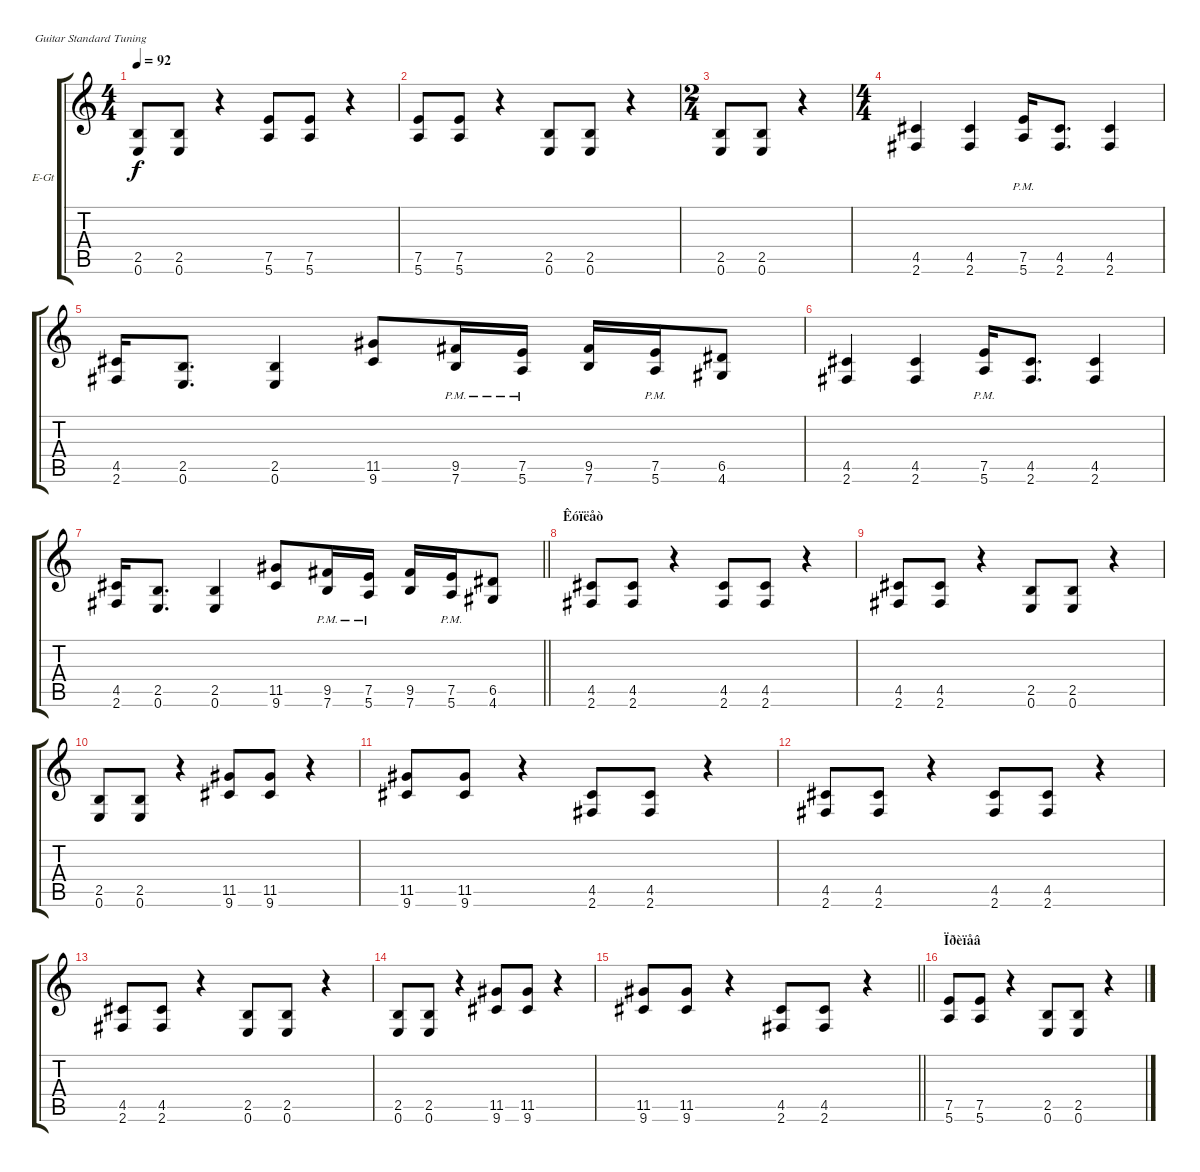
\bracketExtendMode groupsimilarinstruments
\firstSystemTrackNameOrientation horizontal
\otherSystemsTrackNameOrientation horizontal
\track ("Ãèòàðà 1" "E-Gt") {instrument distortionguitar}
\staff {score tabs}
\tuning (E4 B3 G3 D3 A2 E2)
\ts (4 4)
\tempo 92
\clef g2
\ks c
(2.5 0.6).8{dy f} (2.5 0.6).8 r.4 (7.5 5.6).8 (7.5 5.6).8 r.4 |
(7.5 5.6).8 (7.5 5.6).8 r.4 (2.5 0.6).8 (2.5 0.6).8 r.4 |
\ts (2 4)
\beaming (8 2 2 2 2)
(2.5 0.6).8 (2.5 0.6).8 r.4 |
\ts (4 4)
\beaming (8 2 2 2 2)
(4.5 2.6).4 (4.5 2.6).4 (7.5{pm} 5.6{pm}).16 (4.5 2.6).8{d} (4.5 2.6).4 |
(4.5 2.6).16 (2.5 0.6).8{d} (2.5 0.6).4 (11.5 9.6).8 (9.5{pm} 7.6{pm}).16 (7.5{pm} 5.6{pm}).16 (9.5 7.6).16 (7.5{pm} 5.6{pm}).16 (6.5 4.6).8 |
(4.5 2.6).4 (4.5 2.6).4 (7.5{pm} 5.6{pm}).16 (4.5 2.6).8{d} (4.5 2.6).4 |
\barLineRight lightlight
(4.5 2.6).16 (2.5 0.6).8{d} (2.5 0.6).4 (11.5 9.6).8 (9.5{pm} 7.6{pm}).16 (7.5{pm} 5.6{pm}).16 (9.5 7.6).16 (7.5{pm} 5.6{pm}).16 (6.5 4.6).8 |
\section ("" "Êóïëåò")
(4.5 2.6).8 (4.5 2.6).8 r.4 (4.5 2.6).8 (4.5 2.6).8 r.4 |
(4.5 2.6).8 (4.5 2.6).8 r.4 (2.5 0.6).8 (2.5 0.6).8 r.4 |
(2.5 0.6).8 (2.5 0.6).8 r.4 (11.5 9.6).8 (11.5 9.6).8 r.4 |
(11.5 9.6).8 (11.5 9.6).8 r.4 (4.5 2.6).8 (4.5 2.6).8 r.4 |
(4.5 2.6).8 (4.5 2.6).8 r.4 (4.5 2.6).8 (4.5 2.6).8 r.4 |
(4.5 2.6).8 (4.5 2.6).8 r.4 (2.5 0.6).8 (2.5 0.6).8 r.4 |
(2.5 0.6).8 (2.5 0.6).8 r.4 (11.5 9.6).8 (11.5 9.6).8 r.4 |
\barLineRight lightlight
(11.5 9.6).8 (11.5 9.6).8 r.4 (4.5 2.6).8 (4.5 2.6).8 r.4 |
\section ("" "Ïðèïåâ")
(7.5 5.6).8 (7.5 5.6).8 r.4 (2.5 0.6).8 (2.5 0.6).8 r.4
